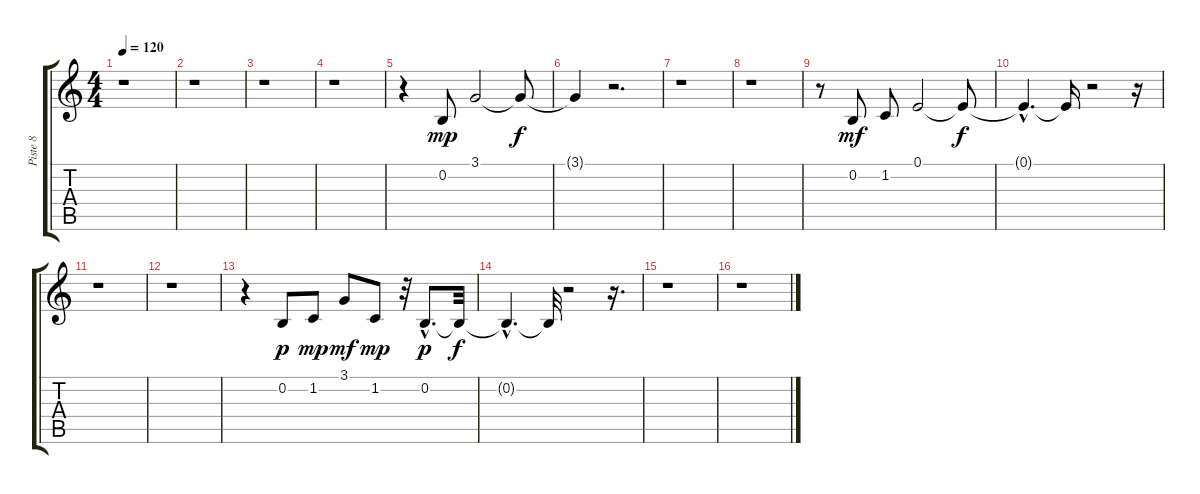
\track ("Piste 8" "Piste 8") {instrument sitar}
\staff {score tabs}
\tuning (E4 B3 G3 D3 A2 E2) {hide}
\ts (4 4)
\tempo 120
\clef g2
\ks c
r.1{dy p} |
r.1 |
r.1 |
r.1 |
r.4 0.2.8{dy mp} 3.1.2 3.1{t}.8{dy f} |
3.1{t}.4 r.2{d} |
r.1 |
r.1 |
r.8 0.2.8{dy mf} 1.2.8 0.1.2 0.1{t}.8{dy f} |
0.1{hac t}.4{d} 0.1{t}.16 r.2 r.16 |
r.1 |
r.1 |
r.4 0.2.8{dy p} 1.2.8{dy mp} 3.1.8{dy mf} 1.2.8{dy mp} r.32 0.2{hac}.8{d dy p} 0.2{t}.32{dy f} |
0.2{hac t}.4{d} 0.2{t}.32 r.2 r.16{d} |
r.1 |
r.1
